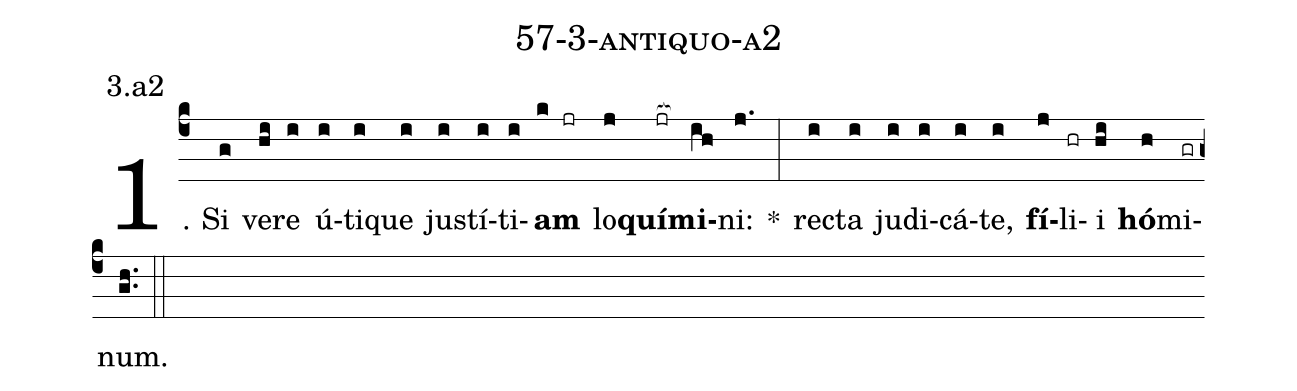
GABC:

name: 57-3-antiquo-a2;
annotation: 3.a2;
%%
(c4)1. Si(g) ve(hi)re(i) ú(i)ti(i)que(i) jus(i)tí(i)ti(i)<b>am</b>(k jr) lo(j)<b>quí</b>(jr[ocb:1{])<b>mi</b>(ih[ocb:0}])ni:(j.) *(:) rec(i)ta(i) ju(i)di(i)cá(i)te,(i) <b>fí</b>(j)li(hr)i(hi) <b>hó</b>(h)mi(gr)num.(gh..) (::)
